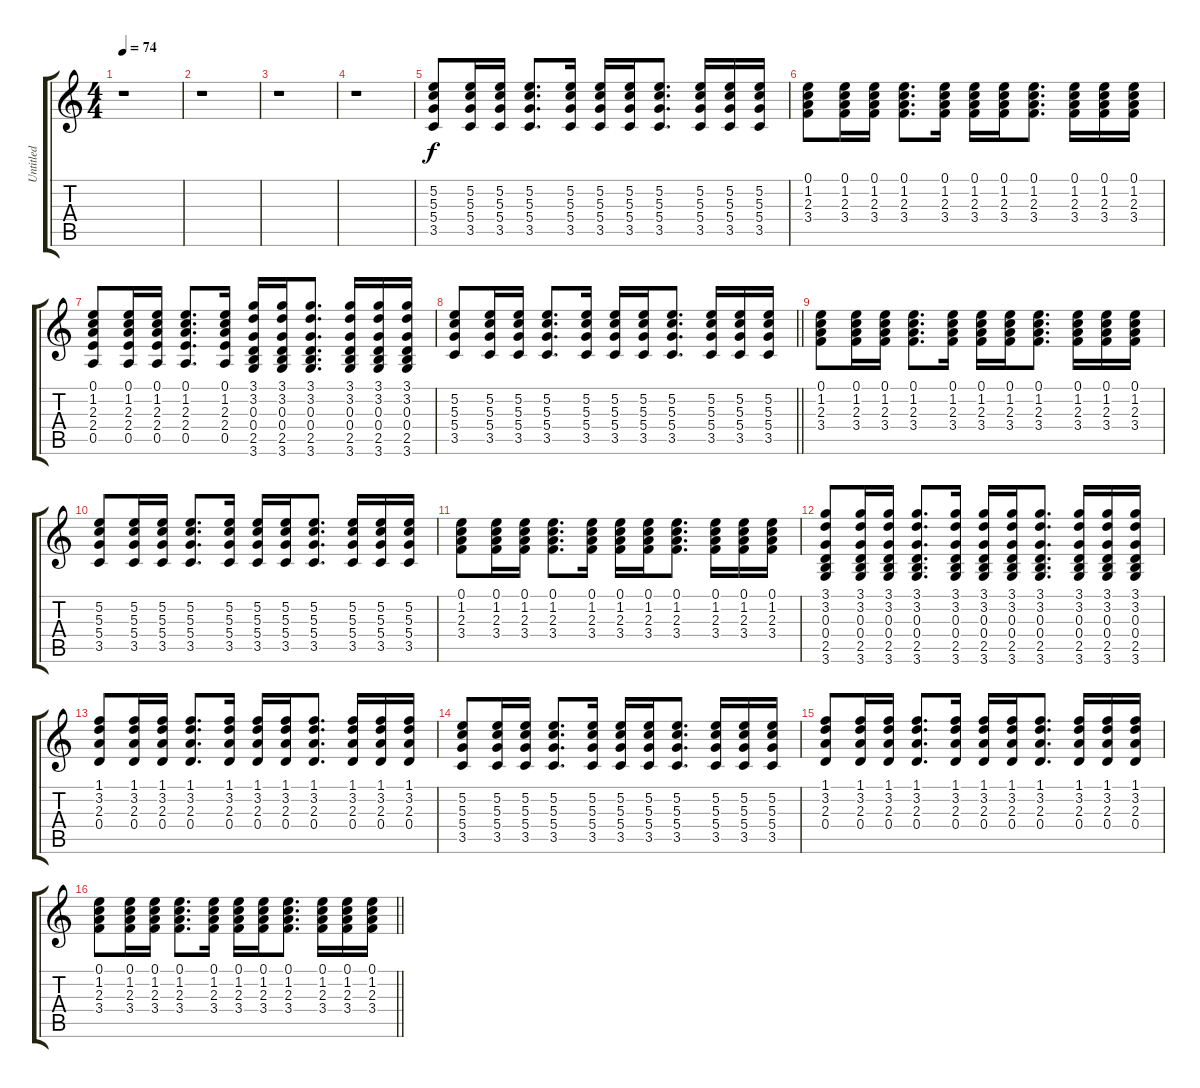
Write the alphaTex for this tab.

\track ("Untitled" "Untitled") {instrument acousticguitarsteel}
\staff {score tabs}
\tuning (E4 B3 G3 D3 A2 E2) {hide}
\ts (4 4)
\tempo 74
\clef g2
\ks c
r.1{dy f instrument acousticguitarsteel} |
r.1 |
r.1 |
r.1 |
(5.2 5.3 5.4 3.5).8 (5.2 5.3 5.4 3.5).16 (5.2 5.3 5.4 3.5).16 (5.2 5.3 5.4 3.5).8{d} (5.2 5.3 5.4 3.5).16 (5.2 5.3 5.4 3.5).16 (5.2 5.3 5.4 3.5).16 (5.2 5.3 5.4 3.5).8{d} (5.2 5.3 5.4 3.5).16 (5.2 5.3 5.4 3.5).16 (5.2 5.3 5.4 3.5).16 |
(0.1 1.2 2.3 3.4).8 (0.1 1.2 2.3 3.4).16 (0.1 1.2 2.3 3.4).16 (0.1 1.2 2.3 3.4).8{d} (0.1 1.2 2.3 3.4).16 (0.1 1.2 2.3 3.4).16 (0.1 1.2 2.3 3.4).16 (0.1 1.2 2.3 3.4).8{d} (0.1 1.2 2.3 3.4).16 (0.1 1.2 2.3 3.4).16 (0.1 1.2 2.3 3.4).16 |
(0.1 1.2 2.3 2.4 0.5).8 (0.1 1.2 2.3 2.4 0.5).16 (0.1 1.2 2.3 2.4 0.5).16 (0.1 1.2 2.3 2.4 0.5).8{d} (0.1 1.2 2.3 2.4 0.5).16 (3.1 3.2 0.3 0.4 2.5 3.6).16 (3.1 3.2 0.3 0.4 2.5 3.6).16 (3.1 3.2 0.3 0.4 2.5 3.6).8{d} (3.1 3.2 0.3 0.4 2.5 3.6).16 (3.1 3.2 0.3 0.4 2.5 3.6).16 (3.1 3.2 0.3 0.4 2.5 3.6).16 |
\barLineRight lightlight
(5.2 5.3 5.4 3.5).8 (5.2 5.3 5.4 3.5).16 (5.2 5.3 5.4 3.5).16 (5.2 5.3 5.4 3.5).8{d} (5.2 5.3 5.4 3.5).16 (5.2 5.3 5.4 3.5).16 (5.2 5.3 5.4 3.5).16 (5.2 5.3 5.4 3.5).8{d} (5.2 5.3 5.4 3.5).16 (5.2 5.3 5.4 3.5).16 (5.2 5.3 5.4 3.5).16 |
(0.1 1.2 2.3 3.4).8 (0.1 1.2 2.3 3.4).16 (0.1 1.2 2.3 3.4).16 (0.1 1.2 2.3 3.4).8{d} (0.1 1.2 2.3 3.4).16 (0.1 1.2 2.3 3.4).16 (0.1 1.2 2.3 3.4).16 (0.1 1.2 2.3 3.4).8{d} (0.1 1.2 2.3 3.4).16 (0.1 1.2 2.3 3.4).16 (0.1 1.2 2.3 3.4).16 |
(5.2 5.3 5.4 3.5).8 (5.2 5.3 5.4 3.5).16 (5.2 5.3 5.4 3.5).16 (5.2 5.3 5.4 3.5).8{d} (5.2 5.3 5.4 3.5).16 (5.2 5.3 5.4 3.5).16 (5.2 5.3 5.4 3.5).16 (5.2 5.3 5.4 3.5).8{d} (5.2 5.3 5.4 3.5).16 (5.2 5.3 5.4 3.5).16 (5.2 5.3 5.4 3.5).16 |
(0.1 1.2 2.3 3.4).8 (0.1 1.2 2.3 3.4).16 (0.1 1.2 2.3 3.4).16 (0.1 1.2 2.3 3.4).8{d} (0.1 1.2 2.3 3.4).16 (0.1 1.2 2.3 3.4).16 (0.1 1.2 2.3 3.4).16 (0.1 1.2 2.3 3.4).8{d} (0.1 1.2 2.3 3.4).16 (0.1 1.2 2.3 3.4).16 (0.1 1.2 2.3 3.4).16 |
(3.1 3.2 0.3 0.4 2.5 3.6).8 (3.1 3.2 0.3 0.4 2.5 3.6).16 (3.1 3.2 0.3 0.4 2.5 3.6).16 (3.1 3.2 0.3 0.4 2.5 3.6).8{d} (3.1 3.2 0.3 0.4 2.5 3.6).16 (3.1 3.2 0.3 0.4 2.5 3.6).16 (3.1 3.2 0.3 0.4 2.5 3.6).16 (3.1 3.2 0.3 0.4 2.5 3.6).8{d} (3.1 3.2 0.3 0.4 2.5 3.6).16 (3.1 3.2 0.3 0.4 2.5 3.6).16 (3.1 3.2 0.3 0.4 2.5 3.6).16 |
(1.1 3.2 2.3 0.4).8 (1.1 3.2 2.3 0.4).16 (1.1 3.2 2.3 0.4).16 (1.1 3.2 2.3 0.4).8{d} (1.1 3.2 2.3 0.4).16 (1.1 3.2 2.3 0.4).16 (1.1 3.2 2.3 0.4).16 (1.1 3.2 2.3 0.4).8{d} (1.1 3.2 2.3 0.4).16 (1.1 3.2 2.3 0.4).16 (1.1 3.2 2.3 0.4).16 |
(5.2 5.3 5.4 3.5).8 (5.2 5.3 5.4 3.5).16 (5.2 5.3 5.4 3.5).16 (5.2 5.3 5.4 3.5).8{d} (5.2 5.3 5.4 3.5).16 (5.2 5.3 5.4 3.5).16 (5.2 5.3 5.4 3.5).16 (5.2 5.3 5.4 3.5).8{d} (5.2 5.3 5.4 3.5).16 (5.2 5.3 5.4 3.5).16 (5.2 5.3 5.4 3.5).16 |
(1.1 3.2 2.3 0.4).8 (1.1 3.2 2.3 0.4).16 (1.1 3.2 2.3 0.4).16 (1.1 3.2 2.3 0.4).8{d} (1.1 3.2 2.3 0.4).16 (1.1 3.2 2.3 0.4).16 (1.1 3.2 2.3 0.4).16 (1.1 3.2 2.3 0.4).8{d} (1.1 3.2 2.3 0.4).16 (1.1 3.2 2.3 0.4).16 (1.1 3.2 2.3 0.4).16 |
\barLineRight lightlight
(0.1 1.2 2.3 3.4).8 (0.1 1.2 2.3 3.4).16 (0.1 1.2 2.3 3.4).16 (0.1 1.2 2.3 3.4).8{d} (0.1 1.2 2.3 3.4).16 (0.1 1.2 2.3 3.4).16 (0.1 1.2 2.3 3.4).16 (0.1 1.2 2.3 3.4).8{d} (0.1 1.2 2.3 3.4).16 (0.1 1.2 2.3 3.4).16 (0.1 1.2 2.3 3.4).16
